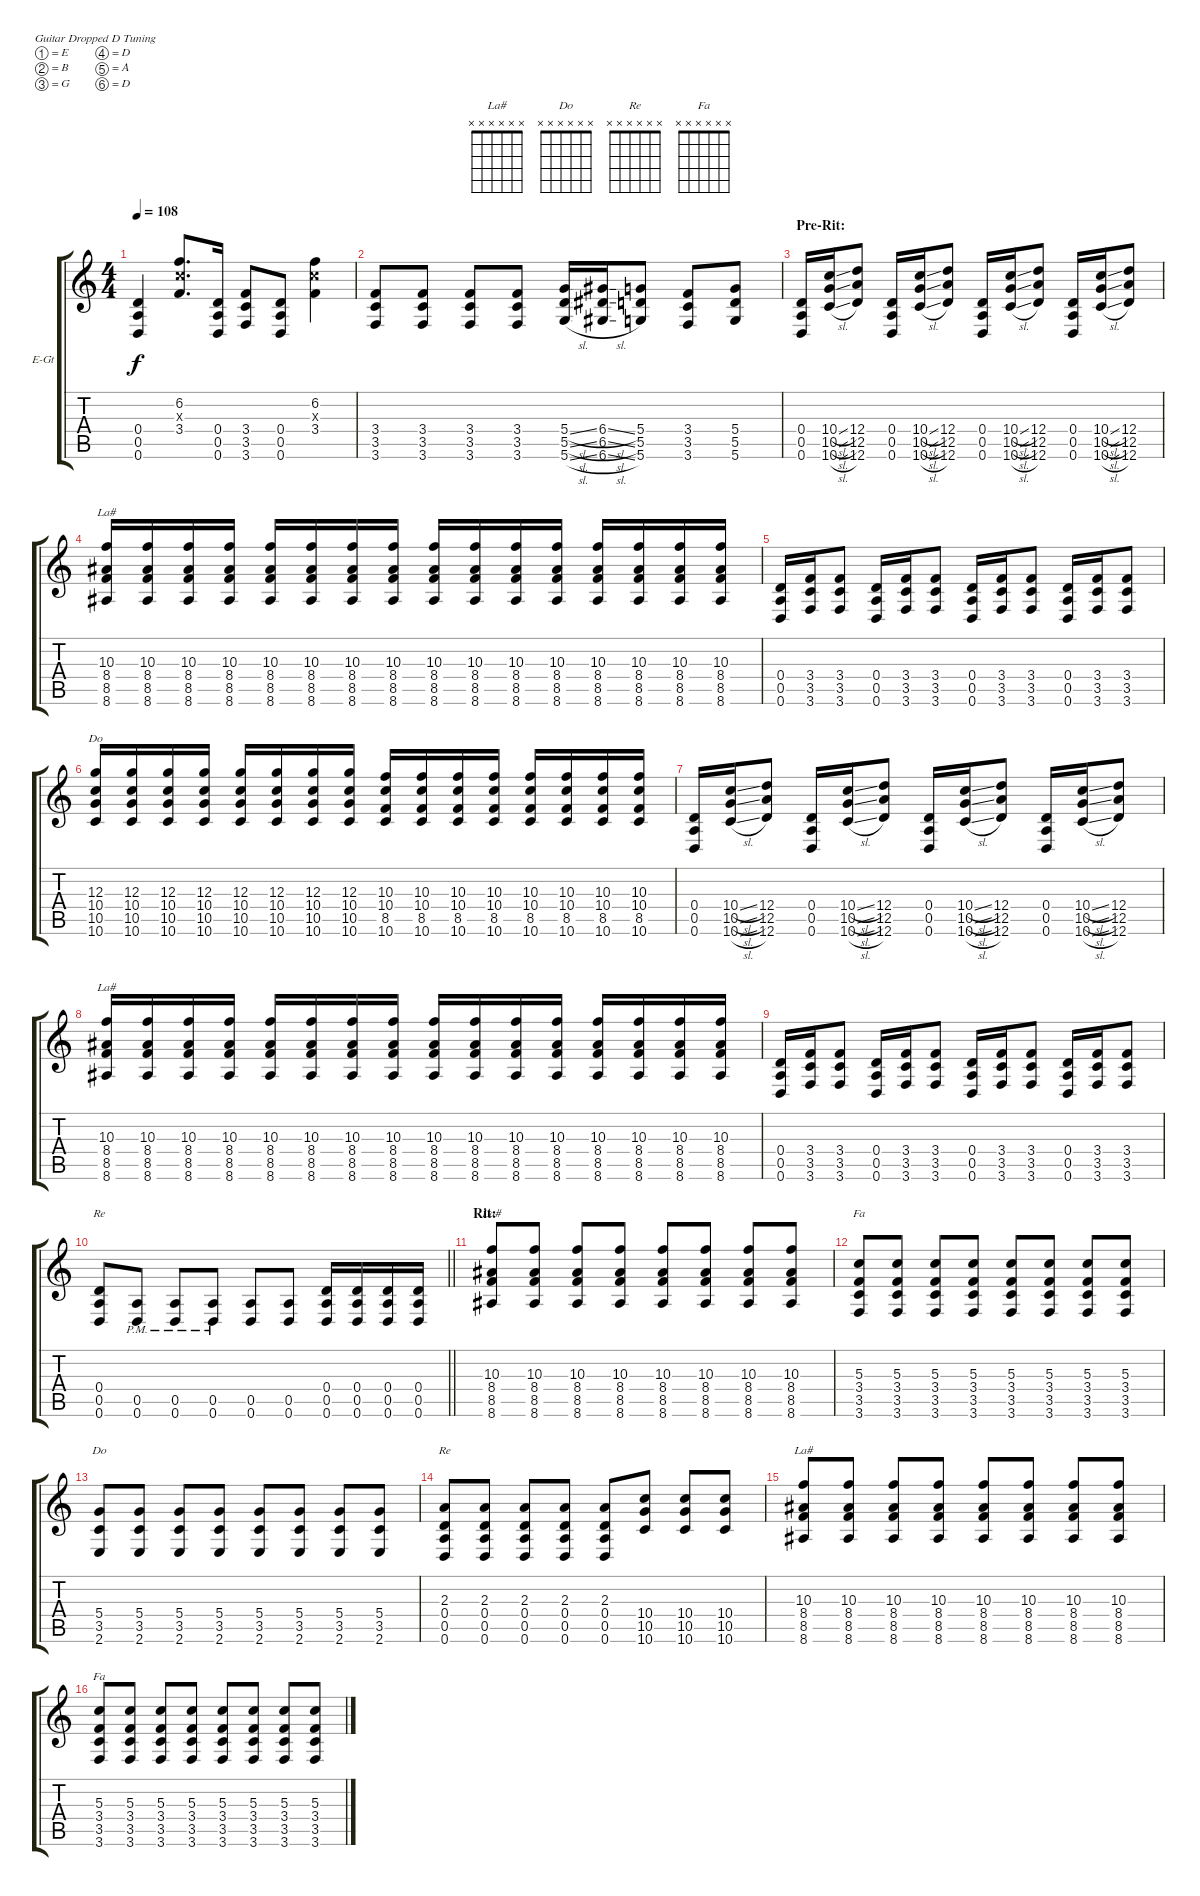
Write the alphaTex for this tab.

\bracketExtendMode groupsimilarinstruments
\firstSystemTrackNameOrientation horizontal
\otherSystemsTrackNameOrientation horizontal
\track ("Chitarra 2" "E-Gt") {instrument distortionguitar}
\staff {score tabs}
\tuning (E4 B3 G3 D3 A2 D2)
\chord ("La#" x x x x x x)
\chord ("Do" x x x x x x)
\chord ("Re" x x x x x x)
\chord ("Fa" x x x x x x)
\ts (4 4)
\tempo 108
\clef g2
\ks c
(0.4 0.5 0.6).4{dy f} (6.2 5.3{x} 3.4).8{d} (0.4 0.5 0.6).16 (3.4 3.5 3.6).8 (0.4 0.5 0.6).8 (6.2 5.3{x} 3.4).4 |
(3.4 3.5 3.6).8 (3.4 3.5 3.6).8 (3.4 3.5 3.6).8 (3.4 3.5 3.6).8 (5.4{sl} 5.5{sl} 5.6{sl}).16 (6.4{sl} 6.5{sl} 6.6{sl}).16 (5.4 5.5 5.6).8 (3.4 3.5 3.6).8 (5.4 5.5 5.6).8 |
\section ("" "Pre-Rit:")
(0.4 0.5 0.6).16 (10.4{sl} 10.5{sl} 10.6{sl}).16 (12.4 12.5 12.6).8 (0.4 0.5 0.6).16 (10.4{sl} 10.5{sl} 10.6{sl}).16 (12.4 12.5 12.6).8 (0.4 0.5 0.6).16 (10.4{sl} 10.5{sl} 10.6{sl}).16 (12.4 12.5 12.6).8 (0.4 0.5 0.6).16 (10.4{sl} 10.5{sl} 10.6{sl}).16 (12.4 12.5 12.6).8 |
(10.3 8.4 8.5 8.6).16{ch "La#"} (10.3 8.4 8.5 8.6).16 (10.3 8.4 8.5 8.6).16 (10.3 8.4 8.5 8.6).16 (10.3 8.4 8.5 8.6).16 (10.3 8.4 8.5 8.6).16 (10.3 8.4 8.5 8.6).16 (10.3 8.4 8.5 8.6).16 (10.3 8.4 8.5 8.6).16 (10.3 8.4 8.5 8.6).16 (10.3 8.4 8.5 8.6).16 (10.3 8.4 8.5 8.6).16 (10.3 8.4 8.5 8.6).16 (10.3 8.4 8.5 8.6).16 (10.3 8.4 8.5 8.6).16 (10.3 8.4 8.5 8.6).16 |
(0.4 0.5 0.6).16 (3.4 3.5 3.6).16 (3.4 3.5 3.6).8 (0.4 0.5 0.6).16 (3.4 3.5 3.6).16 (3.4 3.5 3.6).8 (0.4 0.5 0.6).16 (3.4 3.5 3.6).16 (3.4 3.5 3.6).8 (0.4 0.5 0.6).16 (3.4 3.5 3.6).16 (3.4 3.5 3.6).8 |
(12.3 10.4 10.5 10.6).16{ch "Do"} (12.3 10.4 10.5 10.6).16 (12.3 10.4 10.5 10.6).16 (12.3 10.4 10.5 10.6).16 (12.3 10.4 10.5 10.6).16 (12.3 10.4 10.5 10.6).16 (12.3 10.4 10.5 10.6).16 (12.3 10.4 10.5 10.6).16 (10.3 10.4 8.5 10.6).16 (10.3 10.4 8.5 10.6).16 (10.3 10.4 8.5 10.6).16 (10.3 10.4 8.5 10.6).16 (10.3 10.4 8.5 10.6).16 (10.3 10.4 8.5 10.6).16 (10.3 10.4 8.5 10.6).16 (10.3 10.4 8.5 10.6).16 |
(0.4 0.5 0.6).16 (10.4{sl} 10.5{sl} 10.6{sl}).16 (12.4 12.5 12.6).8 (0.4 0.5 0.6).16 (10.4{sl} 10.5{sl} 10.6{sl}).16 (12.4 12.5 12.6).8 (0.4 0.5 0.6).16 (10.4{sl} 10.5{sl} 10.6{sl}).16 (12.4 12.5 12.6).8 (0.4 0.5 0.6).16 (10.4{sl} 10.5{sl} 10.6{sl}).16 (12.4 12.5 12.6).8 |
(10.3 8.4 8.5 8.6).16{ch "La#"} (10.3 8.4 8.5 8.6).16 (10.3 8.4 8.5 8.6).16 (10.3 8.4 8.5 8.6).16 (10.3 8.4 8.5 8.6).16 (10.3 8.4 8.5 8.6).16 (10.3 8.4 8.5 8.6).16 (10.3 8.4 8.5 8.6).16 (10.3 8.4 8.5 8.6).16 (10.3 8.4 8.5 8.6).16 (10.3 8.4 8.5 8.6).16 (10.3 8.4 8.5 8.6).16 (10.3 8.4 8.5 8.6).16 (10.3 8.4 8.5 8.6).16 (10.3 8.4 8.5 8.6).16 (10.3 8.4 8.5 8.6).16 |
(0.4 0.5 0.6).16 (3.4 3.5 3.6).16 (3.4 3.5 3.6).8 (0.4 0.5 0.6).16 (3.4 3.5 3.6).16 (3.4 3.5 3.6).8 (0.4 0.5 0.6).16 (3.4 3.5 3.6).16 (3.4 3.5 3.6).8 (0.4 0.5 0.6).16 (3.4 3.5 3.6).16 (3.4 3.5 3.6).8 |
\barLineRight lightlight
(0.4 0.5 0.6).8{ch "Re"} (0.5{pm} 0.6{pm}).8 (0.5{pm} 0.6{pm}).8 (0.5{pm} 0.6{pm}).8 (0.5 0.6).8 (0.5 0.6).8 (0.4 0.5 0.6).16 (0.4 0.5 0.6).16 (0.4 0.5 0.6).16 (0.4 0.5 0.6).16 |
\section ("" "Rit:")
(10.3 8.4 8.5 8.6).8{ch "La#"} (10.3 8.4 8.5 8.6).8 (10.3 8.4 8.5 8.6).8 (10.3 8.4 8.5 8.6).8 (10.3 8.4 8.5 8.6).8 (10.3 8.4 8.5 8.6).8 (10.3 8.4 8.5 8.6).8 (10.3 8.4 8.5 8.6).8 |
(5.3 3.4 3.5 3.6).8{ch "Fa"} (5.3 3.4 3.5 3.6).8 (5.3 3.4 3.5 3.6).8 (5.3 3.4 3.5 3.6).8 (5.3 3.4 3.5 3.6).8 (5.3 3.4 3.5 3.6).8 (5.3 3.4 3.5 3.6).8 (5.3 3.4 3.5 3.6).8 |
(5.4 3.5 2.6).8{ch "Do"} (5.4 3.5 2.6).8 (5.4 3.5 2.6).8 (5.4 3.5 2.6).8 (5.4 3.5 2.6).8 (5.4 3.5 2.6).8 (5.4 3.5 2.6).8 (5.4 3.5 2.6).8 |
(2.3 0.4 0.5 0.6).8{ch "Re"} (2.3 0.4 0.5 0.6).8 (2.3 0.4 0.5 0.6).8 (2.3 0.4 0.5 0.6).8 (2.3 0.4 0.5 0.6).8 (10.4 10.5 10.6).8 (10.4 10.5 10.6).8 (10.4 10.5 10.6).8 |
(10.3 8.4 8.5 8.6).8{ch "La#"} (10.3 8.4 8.5 8.6).8 (10.3 8.4 8.5 8.6).8 (10.3 8.4 8.5 8.6).8 (10.3 8.4 8.5 8.6).8 (10.3 8.4 8.5 8.6).8 (10.3 8.4 8.5 8.6).8 (10.3 8.4 8.5 8.6).8 |
(5.3 3.4 3.5 3.6).8{ch "Fa"} (5.3 3.4 3.5 3.6).8 (5.3 3.4 3.5 3.6).8 (5.3 3.4 3.5 3.6).8 (5.3 3.4 3.5 3.6).8 (5.3 3.4 3.5 3.6).8 (5.3 3.4 3.5 3.6).8 (5.3 3.4 3.5 3.6).8
